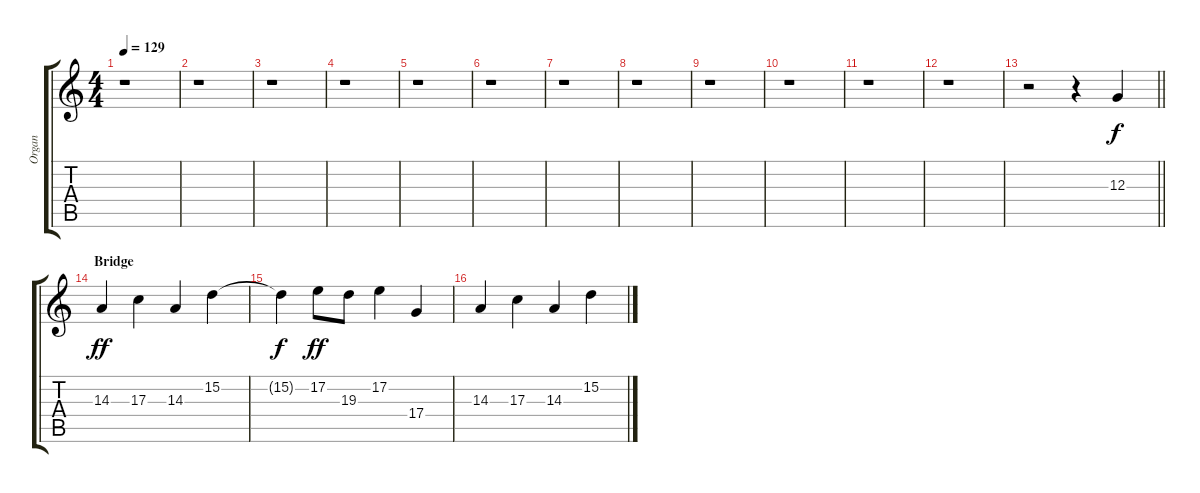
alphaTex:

\track ("Organ" "Organ") {instrument reedorgan}
\staff {score tabs}
\tuning (E4 B3 G3 D3 A2 E2) {hide}
\ts (4 4)
\tempo 129
\clef g2
\ks c
r.1{dy f} |
r.1 |
r.1 |
r.1 |
r.1 |
r.1 |
r.1 |
r.1 |
r.1 |
r.1 |
r.1 |
r.1 |
\barLineRight lightlight
r.2 r.4 12.3.4 |
\section ("" "Bridge")
14.3.4{dy ff volume 9 balance 12} 17.3.4 14.3.4 15.2.4 |
15.2{t}.4{dy f} 17.2.8{dy ff} 19.3.8 17.2.4 17.4.4 |
14.3.4 17.3.4 14.3.4 15.2.4
